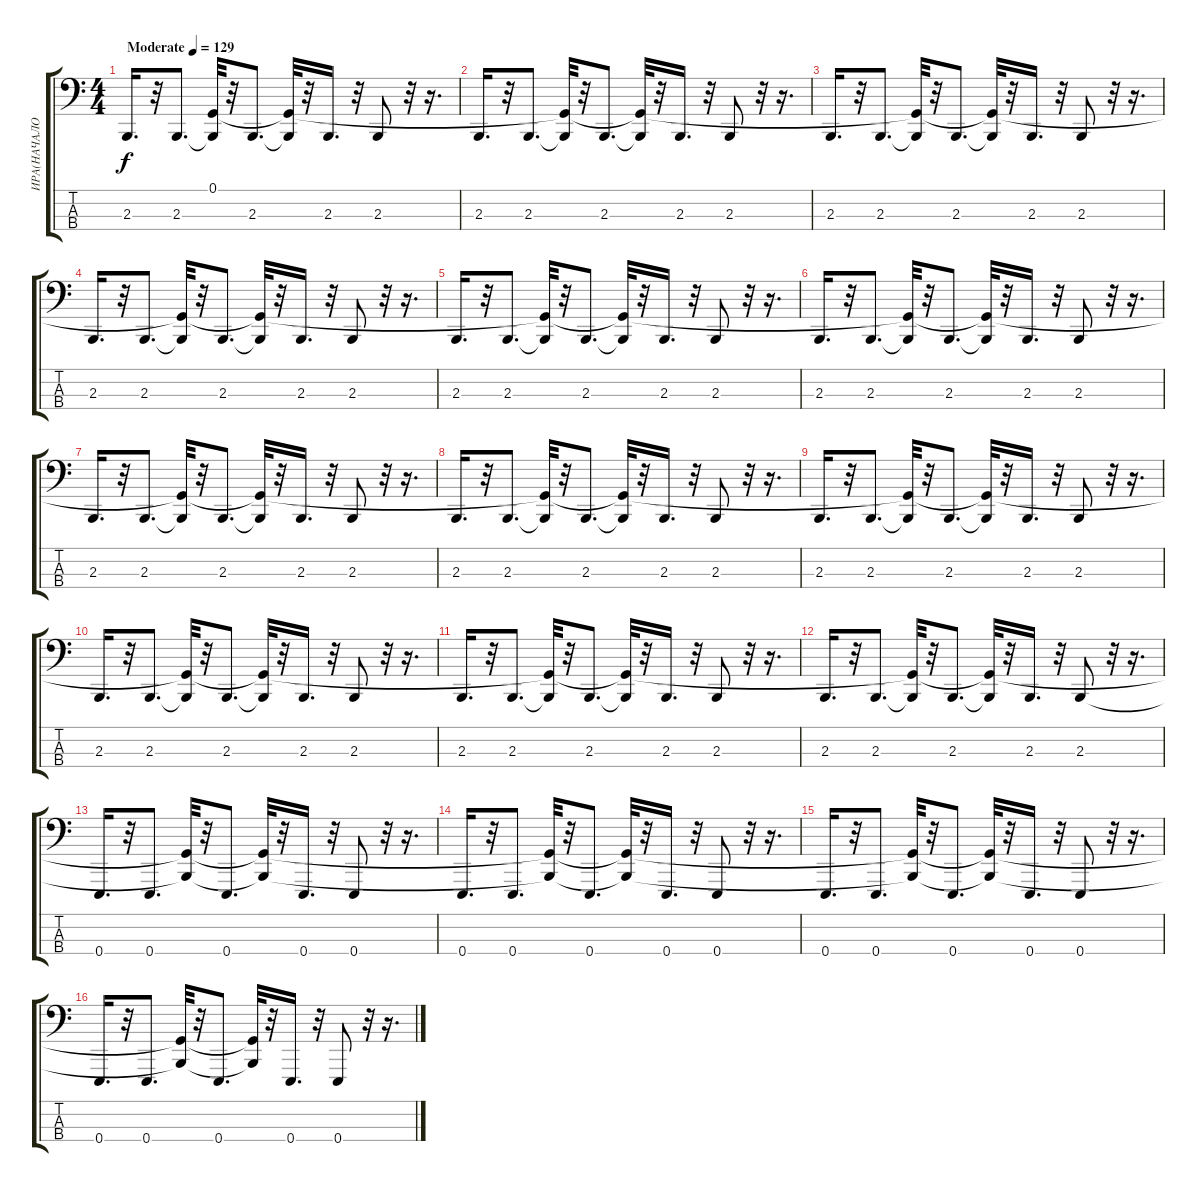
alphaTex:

\track ("ИРА(НАЧАЛО)" "ИРА(НАЧАЛО") {instrument lead2sawtooth}
\staff {score tabs}
\tuning (G2 D2 A1 E1) {hide}
\ts (4 4)
\tempo (129 "Moderate")
\clef f4
\ks c
2.3.16{d dy f instrument lead2sawtooth} r.32 2.3.8{d} (0.1 2.3{t}).32 r.32 2.3.8{d} (0.1{t} 2.3{t}).32 r.32 2.3.16{d} r.32 2.3.8 r.32 r.16{d} |
2.3.16{d} r.32 2.3.8{d} (0.1{t} 2.3{t}).32 r.32 2.3.8{d} (0.1{t} 2.3{t}).32 r.32 2.3.16{d} r.32 2.3.8 r.32 r.16{d} |
2.3.16{d} r.32 2.3.8{d} (0.1{t} 2.3{t}).32 r.32 2.3.8{d} (0.1{t} 2.3{t}).32 r.32 2.3.16{d} r.32 2.3.8 r.32 r.16{d} |
2.3.16{d} r.32 2.3.8{d} (0.1{t} 2.3{t}).32 r.32 2.3.8{d} (0.1{t} 2.3{t}).32 r.32 2.3.16{d} r.32 2.3.8 r.32 r.16{d} |
2.3.16{d} r.32 2.3.8{d} (0.1{t} 2.3{t}).32 r.32 2.3.8{d} (0.1{t} 2.3{t}).32 r.32 2.3.16{d} r.32 2.3.8 r.32 r.16{d} |
2.3.16{d} r.32 2.3.8{d} (0.1{t} 2.3{t}).32 r.32 2.3.8{d} (0.1{t} 2.3{t}).32 r.32 2.3.16{d} r.32 2.3.8 r.32 r.16{d} |
2.3.16{d} r.32 2.3.8{d} (0.1{t} 2.3{t}).32 r.32 2.3.8{d} (0.1{t} 2.3{t}).32 r.32 2.3.16{d} r.32 2.3.8 r.32 r.16{d} |
2.3.16{d} r.32 2.3.8{d} (0.1{t} 2.3{t}).32 r.32 2.3.8{d} (0.1{t} 2.3{t}).32 r.32 2.3.16{d} r.32 2.3.8 r.32 r.16{d} |
2.3.16{d} r.32 2.3.8{d} (0.1{t} 2.3{t}).32 r.32 2.3.8{d} (0.1{t} 2.3{t}).32 r.32 2.3.16{d} r.32 2.3.8 r.32 r.16{d} |
2.3.16{d} r.32 2.3.8{d} (0.1{t} 2.3{t}).32 r.32 2.3.8{d} (0.1{t} 2.3{t}).32 r.32 2.3.16{d} r.32 2.3.8 r.32 r.16{d} |
2.3.16{d} r.32 2.3.8{d} (0.1{t} 2.3{t}).32 r.32 2.3.8{d} (0.1{t} 2.3{t}).32 r.32 2.3.16{d} r.32 2.3.8 r.32 r.16{d} |
2.3.16{d} r.32 2.3.8{d} (0.1{t} 2.3{t}).32 r.32 2.3.8{d} (0.1{t} 2.3{t}).32 r.32 2.3.16{d} r.32 2.3.8 r.32 r.16{d} |
0.4.16{d} r.32 0.4.8{d} (0.1{t} 2.3{t}).32 r.32 0.4.8{d} (0.1{t} 2.3{t}).32 r.32 0.4.16{d} r.32 0.4.8 r.32 r.16{d} |
0.4.16{d} r.32 0.4.8{d} (0.1{t} 2.3{t}).32 r.32 0.4.8{d} (0.1{t} 2.3{t}).32 r.32 0.4.16{d} r.32 0.4.8 r.32 r.16{d} |
0.4.16{d} r.32 0.4.8{d} (0.1{t} 2.3{t}).32 r.32 0.4.8{d} (0.1{t} 2.3{t}).32 r.32 0.4.16{d} r.32 0.4.8 r.32 r.16{d} |
0.4.16{d} r.32 0.4.8{d} (0.1{t} 2.3{t}).32 r.32 0.4.8{d} (0.1{t} 2.3{t}).32 r.32 0.4.16{d} r.32 0.4.8 r.32 r.16{d}
